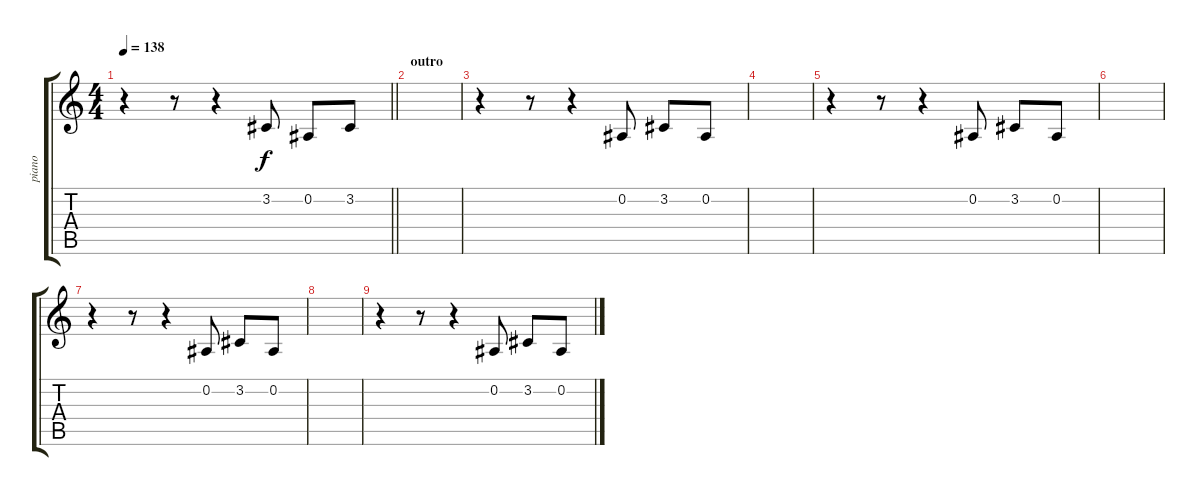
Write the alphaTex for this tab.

\track ("piano" "piano") {instrument acousticgrandpiano}
\staff {score tabs}
\tuning (Eb4 Bb3 Gb3 Db3 Ab2 Eb2) {hide}
\ts (4 4)
\tempo 138
\clef g2
\barLineRight lightlight
\ks c
r.4{dy f} r.8 r.4 3.2.8 0.2.8 3.2.8 |
\section ("" "outro ")
|
r.4 r.8 r.4 0.2.8 3.2.8 0.2.8 |
|
r.4 r.8 r.4 0.2.8 3.2.8 0.2.8 |
|
r.4 r.8 r.4 0.2.8 3.2.8 0.2.8 |
|
r.4 r.8 r.4 0.2.8 3.2.8 0.2.8
